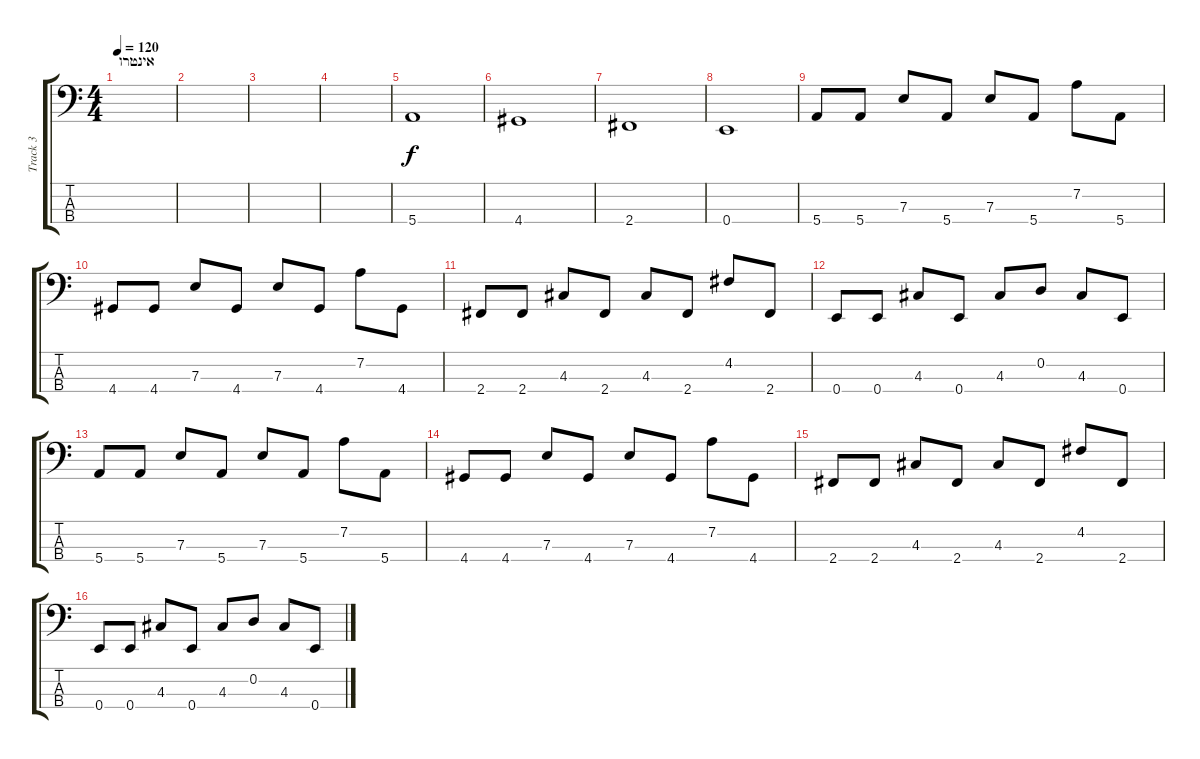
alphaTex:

\track ("Track 3" "Track 3") {instrument electricbassfinger}
\staff {score tabs}
\tuning (G2 D2 A1 E1) {hide}
\ts (4 4)
\section ("" "אינטרו")
\tempo 120
\clef f4
\ks c
|
|
|
|
5.4.1 |
4.4.1 |
2.4.1 |
0.4.1 |
5.4.8 5.4.8 7.3.8 5.4.8 7.3.8 5.4.8 7.2.8 5.4.8 |
4.4.8 4.4.8 7.3.8 4.4.8 7.3.8 4.4.8 7.2.8 4.4.8 |
2.4.8 2.4.8 4.3.8 2.4.8 4.3.8 2.4.8 4.2.8 2.4.8 |
0.4.8 0.4.8 4.3.8 0.4.8 4.3.8 0.2.8 4.3.8 0.4.8 |
5.4.8 5.4.8 7.3.8 5.4.8 7.3.8 5.4.8 7.2.8 5.4.8 |
4.4.8 4.4.8 7.3.8 4.4.8 7.3.8 4.4.8 7.2.8 4.4.8 |
2.4.8 2.4.8 4.3.8 2.4.8 4.3.8 2.4.8 4.2.8 2.4.8 |
0.4.8 0.4.8 4.3.8 0.4.8 4.3.8 0.2.8 4.3.8 0.4.8
